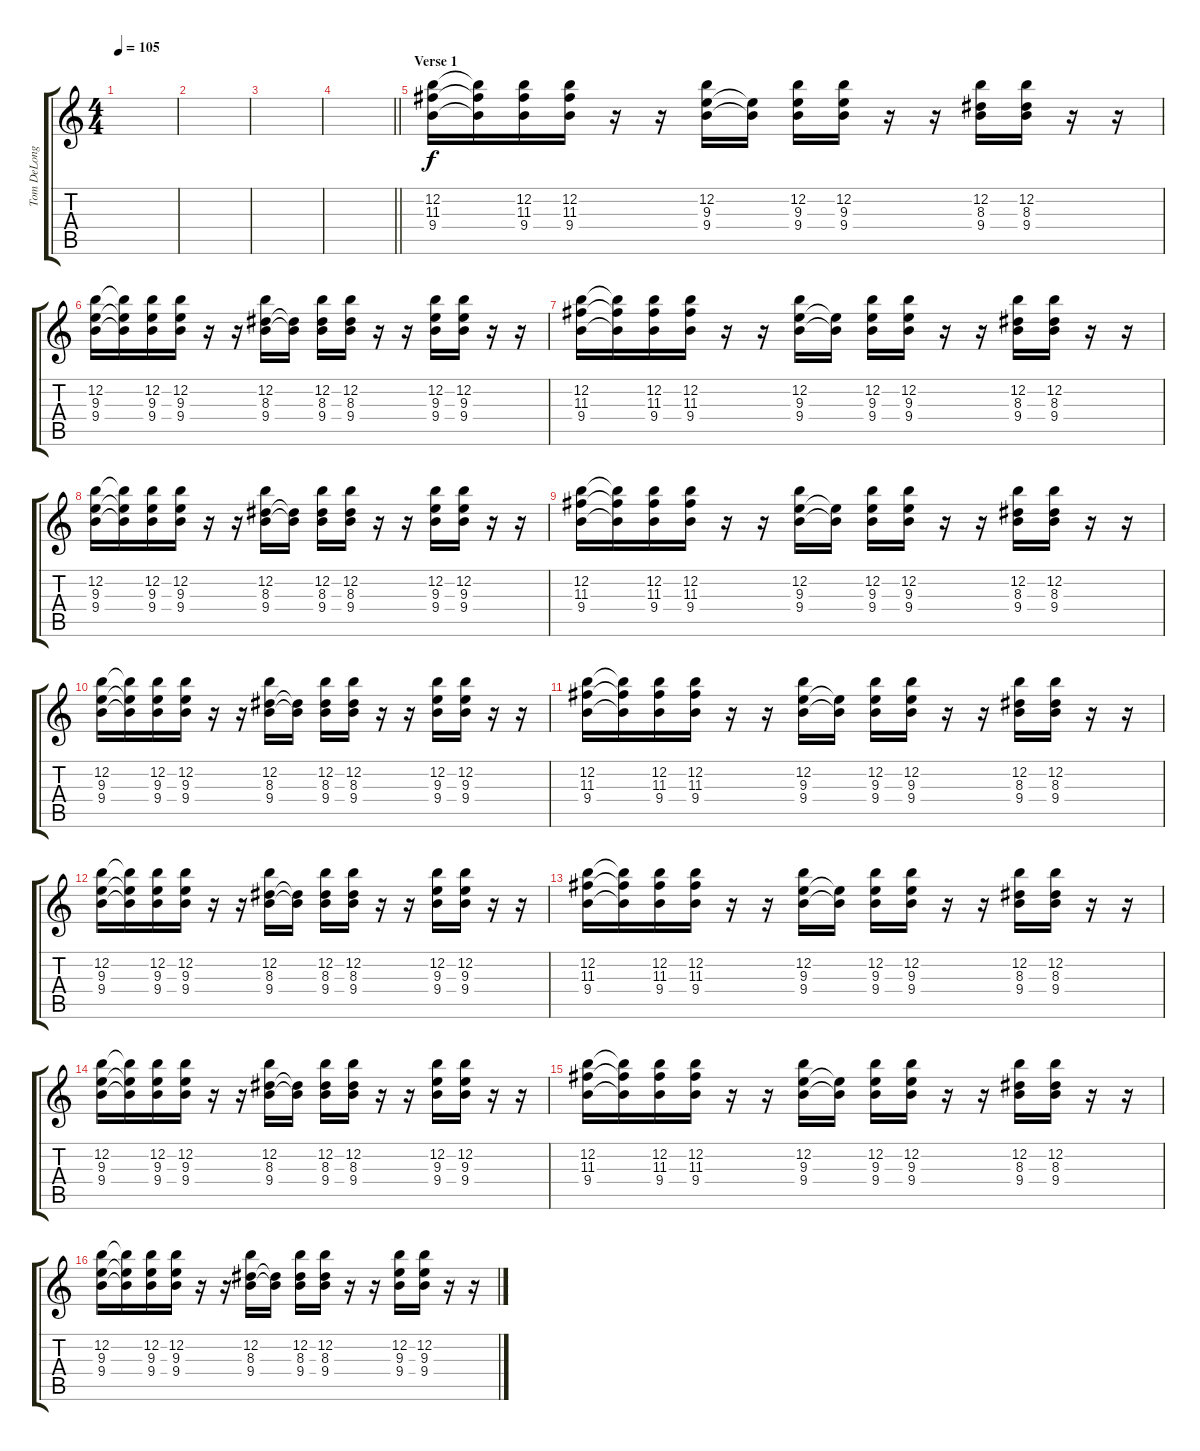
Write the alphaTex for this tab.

\track ("Tom DeLonge (2nd Guitar)" "Tom DeLong") {instrument overdrivenguitar}
\staff {score tabs}
\tuning (E4 B3 G3 D3 A2 E2) {hide}
\ts (4 4)
\tempo 105
\clef g2
\ks c
|
|
|
\barLineRight lightlight
|
\section ("" "Verse 1")
(12.2 11.3 9.4).16 (12.2{t} 11.3{t} 9.4{t}).16 (12.2 11.3 9.4).16 (12.2 11.3 9.4).16 r.16 r.16 (12.2 9.3 9.4).16 (9.3{t} 9.4{t}).16 (12.2 9.3 9.4).16 (12.2 9.3 9.4).16 r.16 r.16 (12.2 8.3 9.4).16 (12.2 8.3 9.4).16 r.16 r.16 |
(12.2 9.3 9.4).16 (12.2{t} 9.3{t} 9.4{t}).16 (12.2 9.3 9.4).16 (12.2 9.3 9.4).16 r.16 r.16 (12.2 8.3 9.4).16 (8.3{t} 9.4{t}).16 (12.2 8.3 9.4).16 (12.2 8.3 9.4).16 r.16 r.16 (12.2 9.3 9.4).16 (12.2 9.3 9.4).16 r.16 r.16 |
(12.2 11.3 9.4).16 (12.2{t} 11.3{t} 9.4{t}).16 (12.2 11.3 9.4).16 (12.2 11.3 9.4).16 r.16 r.16 (12.2 9.3 9.4).16 (9.3{t} 9.4{t}).16 (12.2 9.3 9.4).16 (12.2 9.3 9.4).16 r.16 r.16 (12.2 8.3 9.4).16 (12.2 8.3 9.4).16 r.16 r.16 |
(12.2 9.3 9.4).16 (12.2{t} 9.3{t} 9.4{t}).16 (12.2 9.3 9.4).16 (12.2 9.3 9.4).16 r.16 r.16 (12.2 8.3 9.4).16 (8.3{t} 9.4{t}).16 (12.2 8.3 9.4).16 (12.2 8.3 9.4).16 r.16 r.16 (12.2 9.3 9.4).16 (12.2 9.3 9.4).16 r.16 r.16 |
(12.2 11.3 9.4).16 (12.2{t} 11.3{t} 9.4{t}).16 (12.2 11.3 9.4).16 (12.2 11.3 9.4).16 r.16 r.16 (12.2 9.3 9.4).16 (9.3{t} 9.4{t}).16 (12.2 9.3 9.4).16 (12.2 9.3 9.4).16 r.16 r.16 (12.2 8.3 9.4).16 (12.2 8.3 9.4).16 r.16 r.16 |
(12.2 9.3 9.4).16 (12.2{t} 9.3{t} 9.4{t}).16 (12.2 9.3 9.4).16 (12.2 9.3 9.4).16 r.16 r.16 (12.2 8.3 9.4).16 (8.3{t} 9.4{t}).16 (12.2 8.3 9.4).16 (12.2 8.3 9.4).16 r.16 r.16 (12.2 9.3 9.4).16 (12.2 9.3 9.4).16 r.16 r.16 |
(12.2 11.3 9.4).16 (12.2{t} 11.3{t} 9.4{t}).16 (12.2 11.3 9.4).16 (12.2 11.3 9.4).16 r.16 r.16 (12.2 9.3 9.4).16 (9.3{t} 9.4{t}).16 (12.2 9.3 9.4).16 (12.2 9.3 9.4).16 r.16 r.16 (12.2 8.3 9.4).16 (12.2 8.3 9.4).16 r.16 r.16 |
(12.2 9.3 9.4).16 (12.2{t} 9.3{t} 9.4{t}).16 (12.2 9.3 9.4).16 (12.2 9.3 9.4).16 r.16 r.16 (12.2 8.3 9.4).16 (8.3{t} 9.4{t}).16 (12.2 8.3 9.4).16 (12.2 8.3 9.4).16 r.16 r.16 (12.2 9.3 9.4).16 (12.2 9.3 9.4).16 r.16 r.16 |
(12.2 11.3 9.4).16 (12.2{t} 11.3{t} 9.4{t}).16 (12.2 11.3 9.4).16 (12.2 11.3 9.4).16 r.16 r.16 (12.2 9.3 9.4).16 (9.3{t} 9.4{t}).16 (12.2 9.3 9.4).16 (12.2 9.3 9.4).16 r.16 r.16 (12.2 8.3 9.4).16 (12.2 8.3 9.4).16 r.16 r.16 |
(12.2 9.3 9.4).16 (12.2{t} 9.3{t} 9.4{t}).16 (12.2 9.3 9.4).16 (12.2 9.3 9.4).16 r.16 r.16 (12.2 8.3 9.4).16 (8.3{t} 9.4{t}).16 (12.2 8.3 9.4).16 (12.2 8.3 9.4).16 r.16 r.16 (12.2 9.3 9.4).16 (12.2 9.3 9.4).16 r.16 r.16 |
(12.2 11.3 9.4).16 (12.2{t} 11.3{t} 9.4{t}).16 (12.2 11.3 9.4).16 (12.2 11.3 9.4).16 r.16 r.16 (12.2 9.3 9.4).16 (9.3{t} 9.4{t}).16 (12.2 9.3 9.4).16 (12.2 9.3 9.4).16 r.16 r.16 (12.2 8.3 9.4).16 (12.2 8.3 9.4).16 r.16 r.16 |
(12.2 9.3 9.4).16 (12.2{t} 9.3{t} 9.4{t}).16 (12.2 9.3 9.4).16 (12.2 9.3 9.4).16 r.16 r.16 (12.2 8.3 9.4).16 (8.3{t} 9.4{t}).16 (12.2 8.3 9.4).16 (12.2 8.3 9.4).16 r.16 r.16 (12.2 9.3 9.4).16 (12.2 9.3 9.4).16 r.16 r.16
